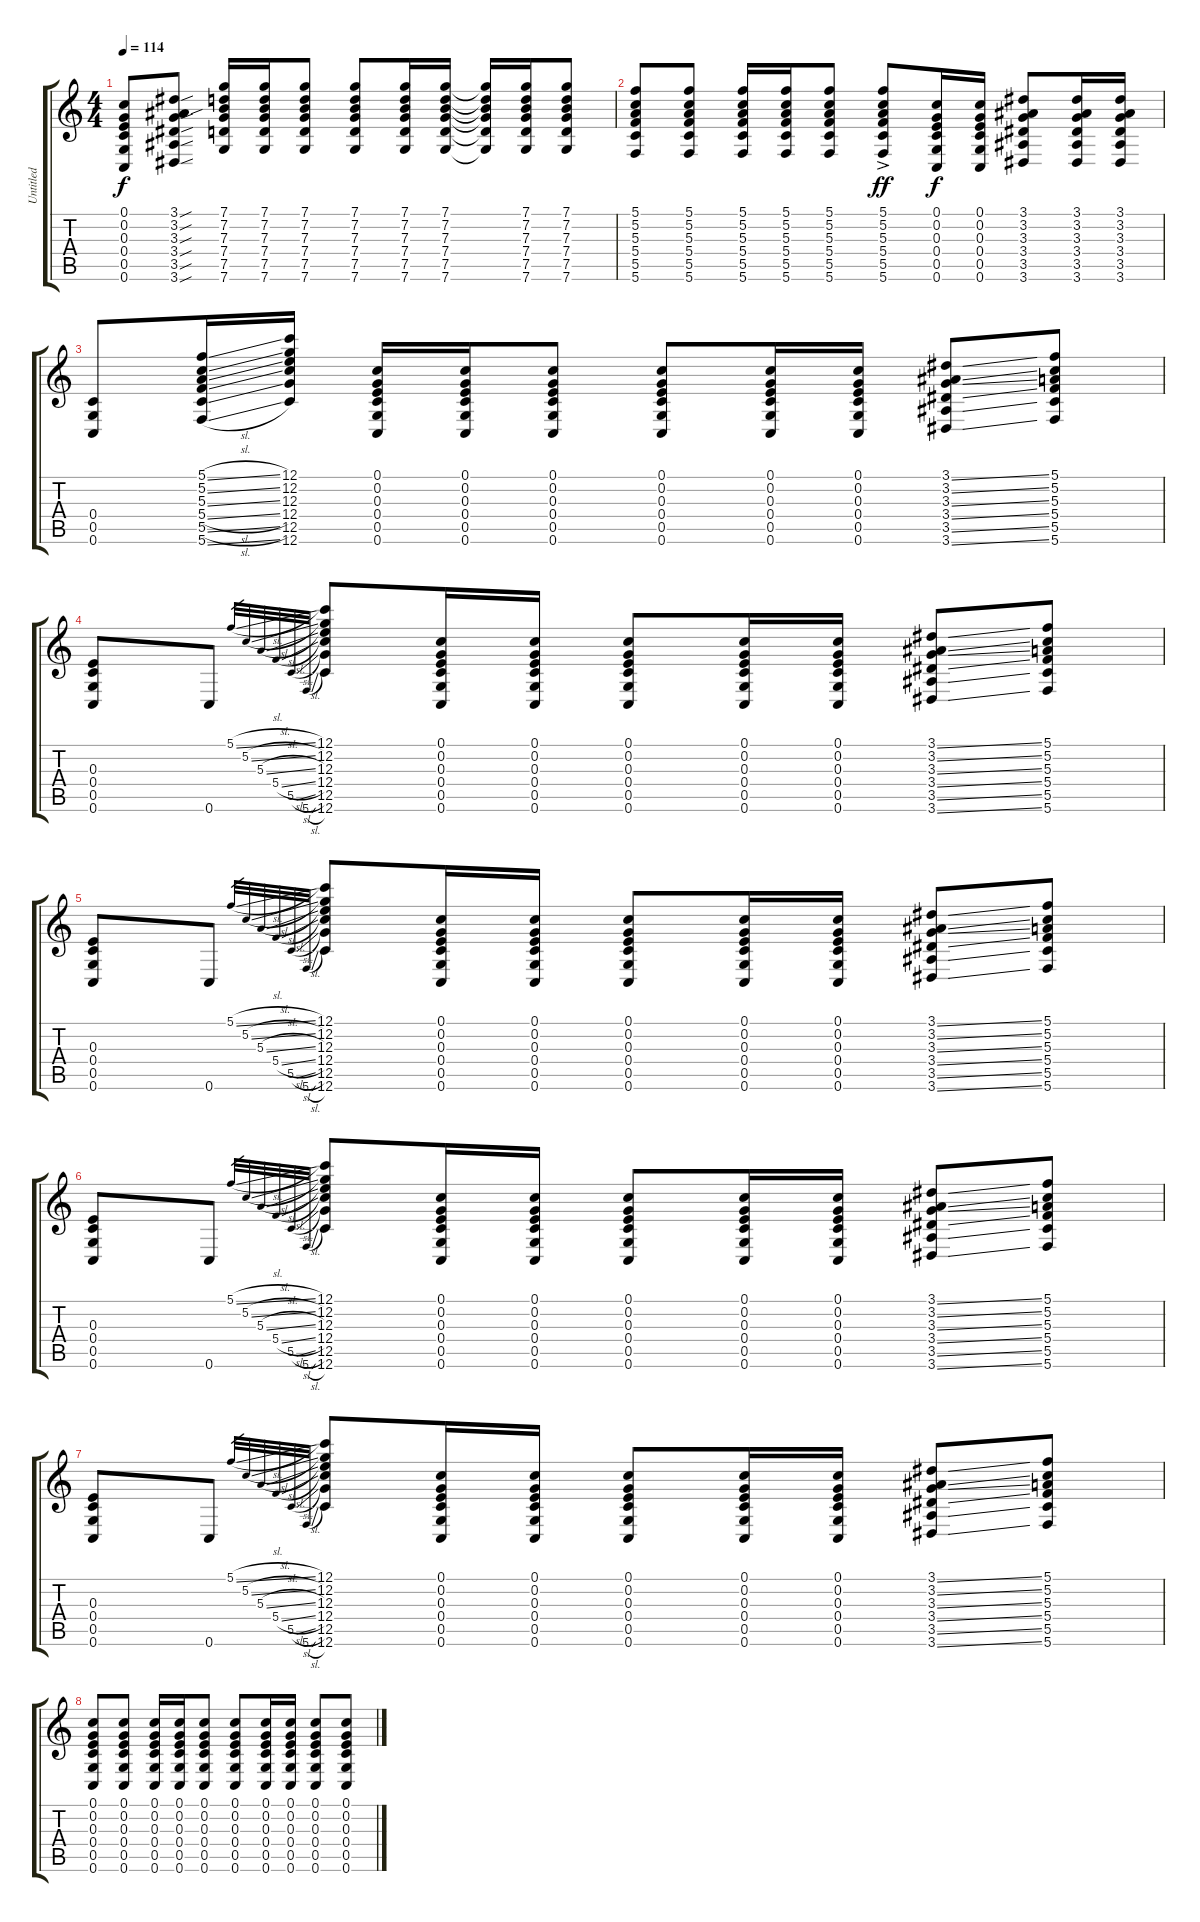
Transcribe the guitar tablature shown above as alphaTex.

\track ("Untitled" "Untitled") {instrument acousticguitarsteel}
\staff {score tabs}
\tuning (C4 G3 E3 C3 G2 C2) {hide}
\ts (4 4)
\tempo 114
\clef g2
\ks c
(0.1 0.2 0.3 0.4 0.5 0.6).8{dy f} (3.1{sou} 3.2{sou} 3.3{sou} 3.4{sou} 3.5{sou} 3.6{sou}).8 (7.1 7.2 7.3 7.4 7.5 7.6).16 (7.1 7.2 7.3 7.4 7.5 7.6).16 (7.1 7.2 7.3 7.4 7.5 7.6).8 (7.1 7.2 7.3 7.4 7.5 7.6).8 (7.1 7.2 7.3 7.4 7.5 7.6).16 (7.1 7.2 7.3 7.4 7.5 7.6).16 (7.1{t} 7.2{t} 7.3{t} 7.4{t} 7.5{t} 7.6{t}).16 (7.1 7.2 7.3 7.4 7.5 7.6).16 (7.1 7.2 7.3 7.4 7.5 7.6).8 |
(5.1 5.2 5.3 5.4 5.5 5.6).8 (5.1 5.2 5.3 5.4 5.5 5.6).8 (5.1 5.2 5.3 5.4 5.5 5.6).16 (5.1 5.2 5.3 5.4 5.5 5.6).16 (5.1 5.2 5.3 5.4 5.5 5.6).8 (5.1{ac} 5.2{ac} 5.3{ac} 5.4{ac} 5.5{ac} 5.6{ac}).8{dy ff} (0.1 0.2 0.3 0.4 0.5 0.6).16{dy f} (0.1 0.2 0.3 0.4 0.5 0.6).16 (3.1 3.2 3.3 3.4 3.5 3.6).8 (3.1 3.2 3.3 3.4 3.5 3.6).16 (3.1 3.2 3.3 3.4 3.5 3.6).16 |
(0.4 0.5 0.6).8 (5.1{sl} 5.2{sl} 5.3{sl} 5.4{sl} 5.5{sl} 5.6{sl}).16 (12.1 12.2 12.3 12.4 12.5 12.6).16 (0.1 0.2 0.3 0.4 0.5 0.6).16 (0.1 0.2 0.3 0.4 0.5 0.6).16 (0.1 0.2 0.3 0.4 0.5 0.6).8 (0.1 0.2 0.3 0.4 0.5 0.6).8 (0.1 0.2 0.3 0.4 0.5 0.6).16 (0.1 0.2 0.3 0.4 0.5 0.6).16 (3.1{ss} 3.2{ss} 3.3{ss} 3.4{ss} 3.5{ss} 3.6{ss}).8 (5.1 5.2 5.3 5.4 5.5 5.6).8 |
(0.3 0.4 0.5 0.6).8 0.6.8 5.1{sl}.32{gr} 5.2{sl}.32{gr} 5.3{sl}.32{gr} 5.4{sl}.32{gr} 5.5{sl}.32{gr} 5.6{sl}.32{gr} (12.1 12.2 12.3 12.4 12.5 12.6).8 (0.1 0.2 0.3 0.4 0.5 0.6).16 (0.1 0.2 0.3 0.4 0.5 0.6).16 (0.1 0.2 0.3 0.4 0.5 0.6).8 (0.1 0.2 0.3 0.4 0.5 0.6).16 (0.1 0.2 0.3 0.4 0.5 0.6).16 (3.1{ss} 3.2{ss} 3.3{ss} 3.4{ss} 3.5{ss} 3.6{ss}).8 (5.1 5.2 5.3 5.4 5.5 5.6).8 |
(0.3 0.4 0.5 0.6).8 0.6.8 5.1{sl}.32{gr} 5.2{sl}.32{gr} 5.3{sl}.32{gr} 5.4{sl}.32{gr} 5.5{sl}.32{gr} 5.6{sl}.32{gr} (12.1 12.2 12.3 12.4 12.5 12.6).8 (0.1 0.2 0.3 0.4 0.5 0.6).16 (0.1 0.2 0.3 0.4 0.5 0.6).16 (0.1 0.2 0.3 0.4 0.5 0.6).8 (0.1 0.2 0.3 0.4 0.5 0.6).16 (0.1 0.2 0.3 0.4 0.5 0.6).16 (3.1{ss} 3.2{ss} 3.3{ss} 3.4{ss} 3.5{ss} 3.6{ss}).8 (5.1 5.2 5.3 5.4 5.5 5.6).8 |
(0.3 0.4 0.5 0.6).8 0.6.8 5.1{sl}.32{gr} 5.2{sl}.32{gr} 5.3{sl}.32{gr} 5.4{sl}.32{gr} 5.5{sl}.32{gr} 5.6{sl}.32{gr} (12.1 12.2 12.3 12.4 12.5 12.6).8 (0.1 0.2 0.3 0.4 0.5 0.6).16 (0.1 0.2 0.3 0.4 0.5 0.6).16 (0.1 0.2 0.3 0.4 0.5 0.6).8 (0.1 0.2 0.3 0.4 0.5 0.6).16 (0.1 0.2 0.3 0.4 0.5 0.6).16 (3.1{ss} 3.2{ss} 3.3{ss} 3.4{ss} 3.5{ss} 3.6{ss}).8 (5.1 5.2 5.3 5.4 5.5 5.6).8 |
(0.3 0.4 0.5 0.6).8 0.6.8 5.1{sl}.32{gr} 5.2{sl}.32{gr} 5.3{sl}.32{gr} 5.4{sl}.32{gr} 5.5{sl}.32{gr} 5.6{sl}.32{gr} (12.1 12.2 12.3 12.4 12.5 12.6).8 (0.1 0.2 0.3 0.4 0.5 0.6).16 (0.1 0.2 0.3 0.4 0.5 0.6).16 (0.1 0.2 0.3 0.4 0.5 0.6).8 (0.1 0.2 0.3 0.4 0.5 0.6).16 (0.1 0.2 0.3 0.4 0.5 0.6).16 (3.1{ss} 3.2{ss} 3.3{ss} 3.4{ss} 3.5{ss} 3.6{ss}).8 (5.1 5.2 5.3 5.4 5.5 5.6).8 |
(0.1 0.2 0.3 0.4 0.5 0.6).8 (0.1 0.2 0.3 0.4 0.5 0.6).8 (0.1 0.2 0.3 0.4 0.5 0.6).16 (0.1 0.2 0.3 0.4 0.5 0.6).16 (0.1 0.2 0.3 0.4 0.5 0.6).8 (0.1 0.2 0.3 0.4 0.5 0.6).8 (0.1 0.2 0.3 0.4 0.5 0.6).16 (0.1 0.2 0.3 0.4 0.5 0.6).16 (0.1 0.2 0.3 0.4 0.5 0.6).8 (0.1 0.2 0.3 0.4 0.5 0.6).8
